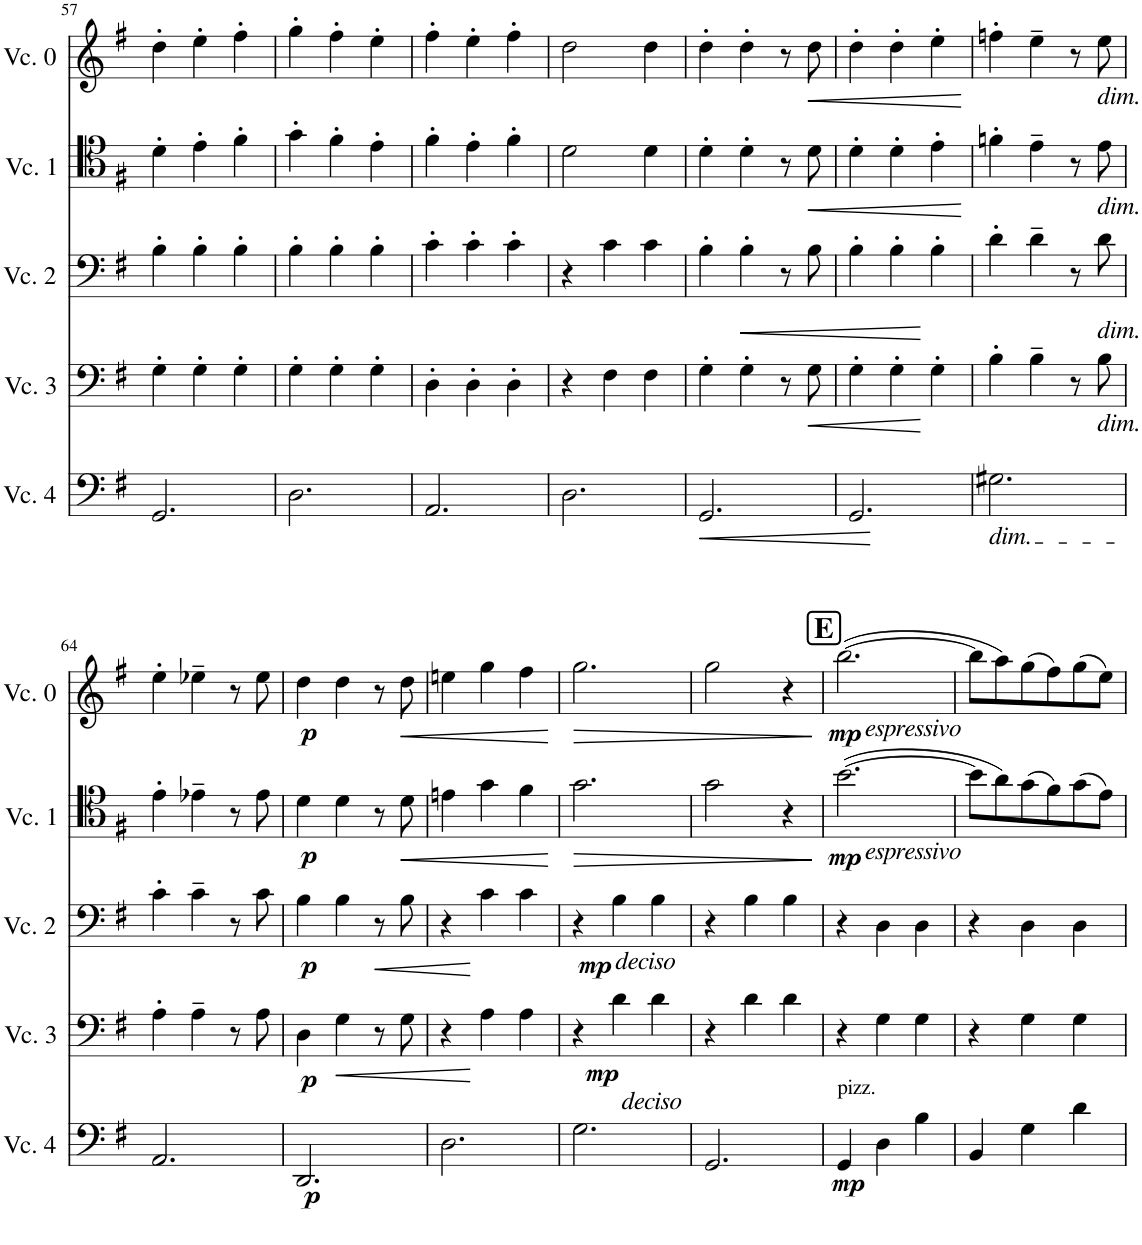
**kern	**dynam	**kern	**dynam	**kern	**dynam	**kern	**dynam	**kern	**dynam
*part5	*part5	*part4	*part4	*part3	*part3	*part2	*part2	*part1	*part1
*staff5	*staff5	*staff4	*staff4	*staff3	*staff3	*staff2	*staff2	*staff1	*staff1
*I"Cello 4	*	*I"Cello 3	*	*I"Cello 2	*	*I"Cello 1	*	*I"Extra cello	*
!!LO:PB:g=z
*clefF4	*	*clefF4	*	*clefF4	*	*clefC4	*	*clefG2	*
*k[f#]	*	*k[f#]	*	*k[f#]	*	*k[f#]	*	*k[f#]	*
*M3/4	*	*M3/4	*	*M3/4	*	*M3/4	*	*M3/4	*
=57	=57	=57	=57	=57	=57	=57	=57	=57	=57
2.GG/	.	4G'\	.	4B'\	.	4d'\	.	4dd'\	.
.	.	4G'\	.	4B'\	.	4e'\	.	4ee'\	.
.	.	4G'\	.	4B'\	.	4f#'\	.	4ff#'\	.
=58	=58	=58	=58	=58	=58	=58	=58	=58	=58
2.D\	.	4G'\	.	4B'\	.	4g'\	.	4gg'\	.
.	.	4G'\	.	4B'\	.	4f#'\	.	4ff#'\	.
.	.	4G'\	.	4B'\	.	4e'\	.	4ee'\	.
=59	=59	=59	=59	=59	=59	=59	=59	=59	=59
2.AA/	.	4D'\	.	4c'\	.	4f#'\	.	4ff#'\	.
.	.	4D'\	.	4c'\	.	4e'\	.	4ee'\	.
.	.	4D'\	.	4c'\	.	4f#'\	.	4ff#'\	.
=60	=60	=60	=60	=60	=60	=60	=60	=60	=60
2.D\	.	4r	.	4r	.	2d\	.	2dd\	.
.	.	4F#\	.	4c\	.	.	.	.	.
.	.	4F#\	.	4c\	.	4d\	.	4dd\	.
=61	=61	=61	=61	=61	=61	=61	=61	=61	=61
!	!LO:HP:b	!	!	!	!	!	!	!	!
2.GG/	<	4G'\	.	4B'\	.	4d'\	.	4dd'\	.
!	!	!	!	!	!LO:HP:b	!	!	!	!
.	.	4G'\	.	4B'\	<	4d'\	.	4dd'\	.
.	.	8r	.	8r	.	8r	.	8r	.
!	!	!	!LO:HP:b	!	!	!	!LO:HP:b	!	!LO:HP:b
.	.	8G\	<	8B\	.	8d\	<	8dd\	<
.	[	.	.	.	.	.	.	.	.
=62	=62	=62	=62	=62	=62	=62	=62	=62	=62
2.GG/	.	4G'\	.	4B'\	.	4d'\	.	4dd'\	.
.	.	4G'\	.	4B'\	.	4d'\	.	4dd'\	.
.	.	4G'\	[	4B'\	[	4e'\	.	4ee'\	.
.	.	.	.	.	.	.	[	.	[
=63	=63	=63	=63	=63	=63	=63	=63	=63	=63
!LO:TX:b:i:t=dim.	!	!	!	!	!	!	!	!	!
2.G#X\	.	4B'\	.	4d'\	.	4fn'\	.	4ffn'\	.
.	.	4B~\	.	4d~\	.	4e~\	.	4ee~\	.
.	.	8r	.	8r	.	8r	.	8r	.
!	!	!	!	!	!	!	!	!LO:TX:b:i:t=dim.	!
!	!	!	!	!	!	!LO:TX:b:i:t=dim.	!	!	!
!	!	!	!	!LO:TX:b:i:t=dim.	!	!	!	!	!
!	!	!LO:TX:b:i:t=dim.	!	!	!	!	!	!	!
.	.	8B\	.	8d\	.	8e\	.	8ee\	.
!!LO:LB:g=z
=64	=64	=64	=64	=64	=64	=64	=64	=64	=64
2.AA/	.	4A'\	.	4c'\	.	4e'\	.	4ee'\	.
.	.	4A~\	.	4c~\	.	4e-X~\	.	4ee-X~\	.
.	.	8r	.	8r	.	8r	.	8r	.
.	.	8A\	.	8c\	.	8e-\	.	8ee-\	.
=65	=65	=65	=65	=65	=65	=65	=65	=65	=65
!	!LO:DY:b	!	!LO:DY:b	!	!LO:DY:b	!	!LO:DY:b	!	!LO:DY:b
2.DD/	p	4D\	p	4B\	p	4d\	p	4dd\	p
!	!	!	!LO:HP:b	!	!	!	!	!	!
.	.	4G\	<	4B\	.	4d\	.	4dd\	.
!	!	!	!	!	!LO:HP:b	!	!	!	!
.	.	8r	.	8r	<	8r	.	8r	.
!	!	!	!	!	!	!	!LO:HP:b	!	!LO:HP:b
.	.	8G\	.	8B\	.	8d\	<	8dd\	<
=66	=66	=66	=66	=66	=66	=66	=66	=66	=66
2.D\	.	4r	.	4r	.	4en\	.	4een\	.
.	.	4A\	[	4c\	[	4g\	.	4gg\	.
.	.	4A\	.	4c\	.	4f#\	.	4ff#\	.
.	.	.	.	.	.	.	[	.	[
=67	=67	=67	=67	=67	=67	=67	=67	=67	=67
!	!	!	!	!	!	!	!LO:HP:b	!	!LO:HP:b
2.G\	.	4r	.	4r	.	2.g\	>	2.gg\	>
!	!	!	!	!LO:TX:b:i:t=deciso	!	!	!	!	!
!	!	!LO:TX:b:i:t=deciso	!	!	!	!	!	!	!
!	!	!	!LO:DY:b	!	!LO:DY:b	!	!	!	!
.	.	4d\	mp	4B\	mp	.	.	.	.
.	.	4d\	.	4B\	.	.	.	.	.
=68	=68	=68	=68	=68	=68	=68	=68	=68	=68
2.GG/	.	4r	.	4r	.	2g\	.	2gg\	.
.	.	4d\	.	4B\	.	.	.	.	.
.	.	4d\	.	4B\	.	4r	.	4r	.
.	.	.	.	.	.	.	]	.	]
!!LO:REH:place=s1:a:B:cj:fs=14:t=E
=69	=69	=69	=69	=69	=69	=69	=69	=69	=69
!	!	!	!	!	!	!	!	!LO:TX:b:i:t=espressivo	!
!	!	!	!	!	!	!LO:TX:b:i:t=espressivo	!	!	!
!LO:TX:a:t=pizz.	!	!	!	!	!	!	!	!	!
!	!LO:DY:b	!	!	!	!	!	!LO:DY:b	!	!LO:DY:b
4GG/	mp	4r	.	4r	.	([2.b\	mp	([2.bb\	mp
4D\	.	4G\	.	4D\	.	.	.	.	.
4B\	.	4G\	.	4D\	.	.	.	.	.
=70	=70	=70	=70	=70	=70	=70	=70	=70	=70
4BB/	.	4r	.	4r	.	8b\L]	.	8bb\L]	.
.	.	.	.	.	.	8a\)	.	8aa\)	.
4G\	.	4G\	.	4D\	.	(8g\	.	(8gg\	.
.	.	.	.	.	.	8f#\)	.	8ff#\)	.
4d\	.	4G\	.	4D\	.	(8g\	.	(8gg\	.
.	.	.	.	.	.	8e\J)	.	8ee\J)	.
=	=	=	=	=	=	=	=	=	=
*-	*-	*-	*-	*-	*-	*-	*-	*-	*-
